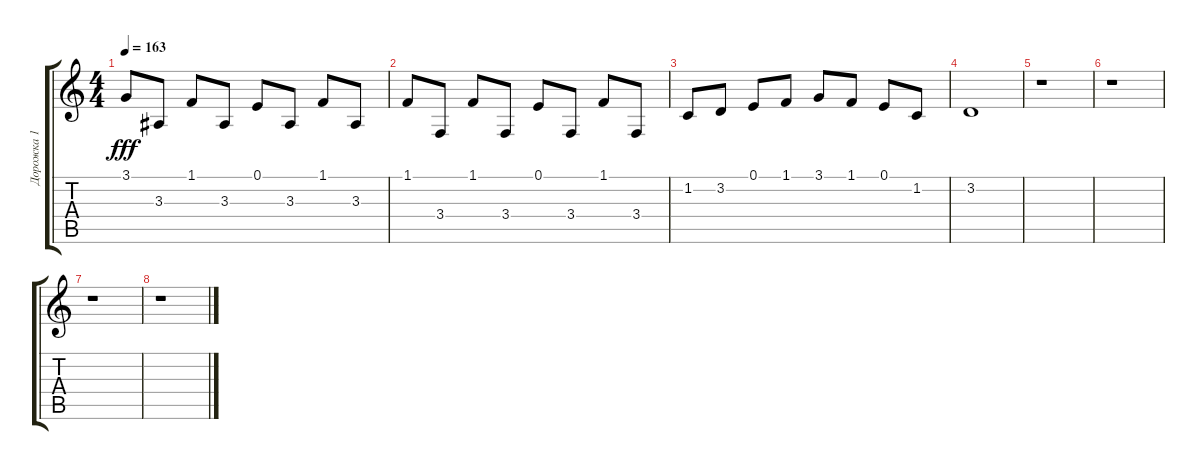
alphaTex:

\track ("Дорожка 1" "Дорожка 1") {instrument vibraphone}
\staff {score tabs}
\tuning (E4 B3 G3 D3 A2 E2) {hide}
\ts (4 4)
\tempo 163
\clef g2
\ks c
3.1.8{dy fff} 3.3.8 1.1.8 3.3.8 0.1.8 3.3.8 1.1.8 3.3.8 |
1.1.8 3.4.8 1.1.8 3.4.8 0.1.8 3.4.8 1.1.8 3.4.8 |
1.2.8 3.2.8 0.1.8 1.1.8 3.1.8 1.1.8 0.1.8 1.2.8 |
3.2.1 |
r.1 |
r.1 |
r.1 |
r.1
